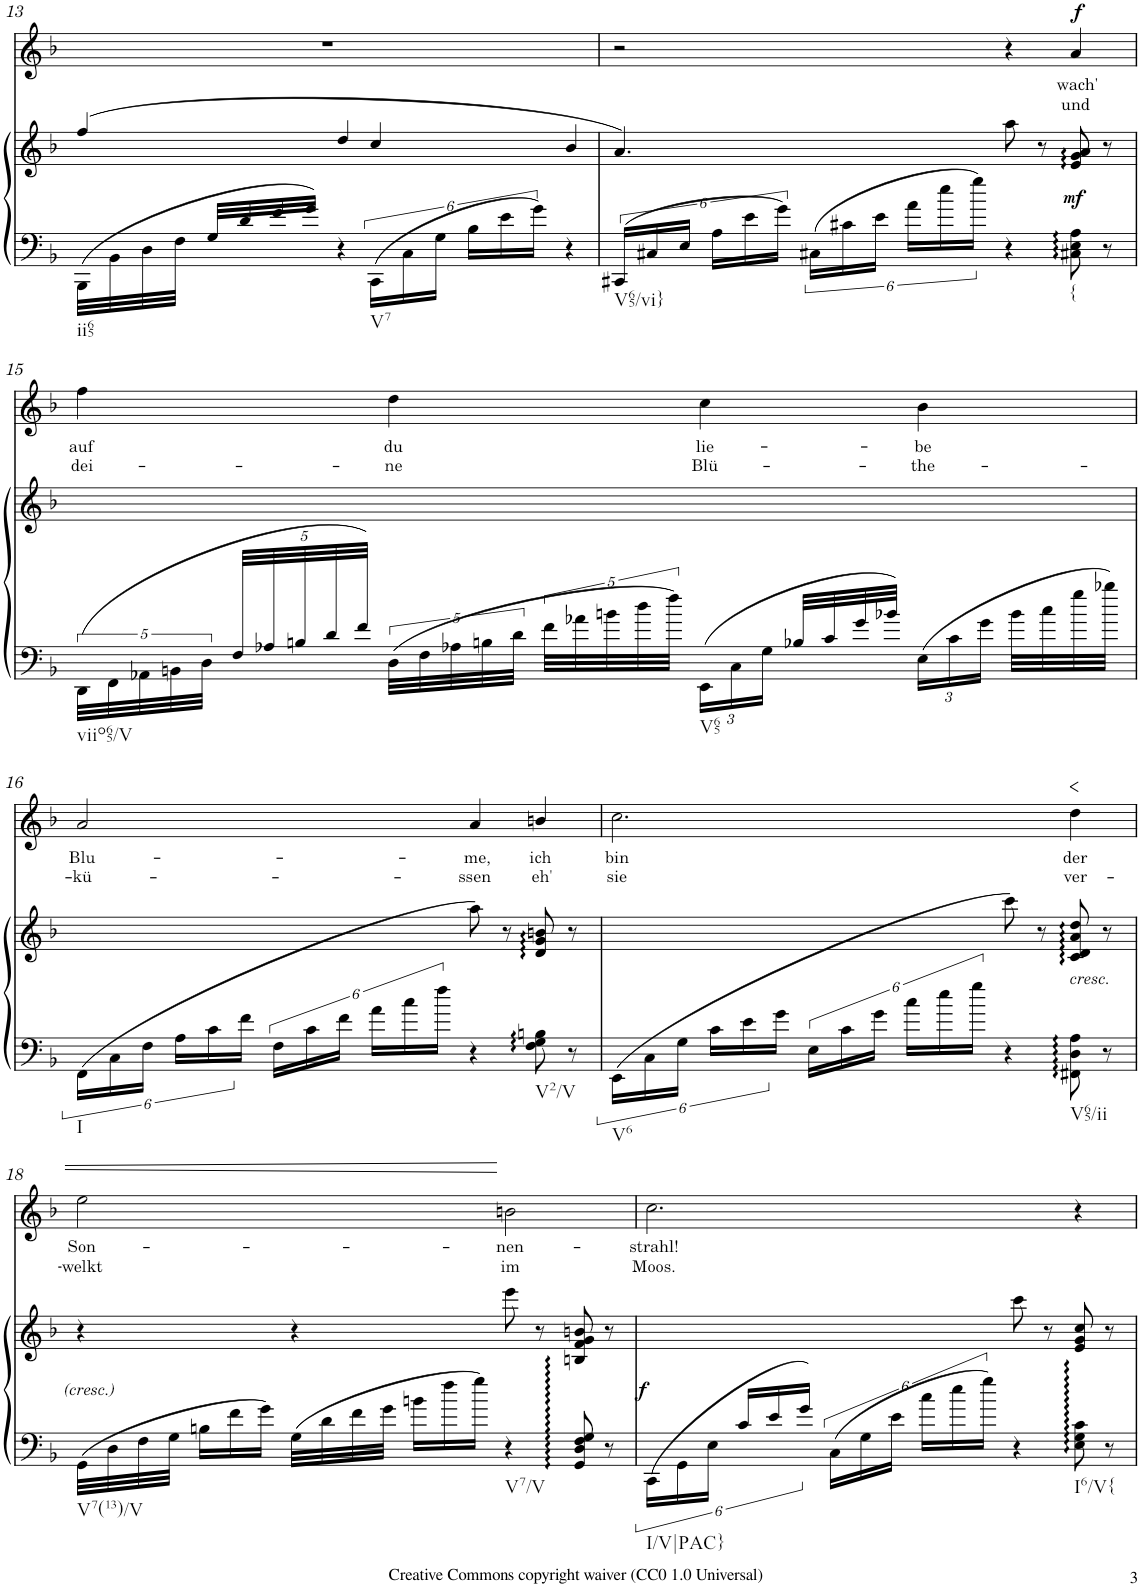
**kern	**kern	**dynam	**kern	**text	**text	**dynam
*part2	*part2	*part2	*part1	*part1	*part1	*part1
*staff3	*staff2	*staff2/3	*staff1	*staff1	*staff1	*staff1
*I"Piano	*	*	*I"Voice	*	*	*
*I'Pno	*	*	*	*	*	*
!!LO:PB:g=z
*clefF4	*clefG2	*	*clefG2	*	*	*
*k[b-]	*k[b-]	*	*k[b-]	*	*	*
*M4/4	*M4/4	*	*M4/4	*	*	*
*met(c)	*met(c)	*	*met(c)	*	*	*
=13	=13	=13	=13	=13	=13	=13
!LO:TX:b:t=ii65	!	!	!	!	!	!
32BBB-\LLL	(>4ff/	.	1r	.	.	.
32BB-\	.	.	.	.	.	.
32D\	.	.	.	.	.	.
32F\JJJ	.	.	.	.	.	.
32G/LLL	.	.	.	.	.	.
32d/	.	.	.	.	.	.
32f/	.	.	.	.	.	.
32g/JJJ	.	.	.	.	.	.
4r	4dd/	.	.	.	.	.
!LO:TX:b:t=V7	!	!	!	!	!	!
24CC\LL	4cc/	.	.	.	.	.
24C\	.	.	.	.	.	.
24G\JJ	.	.	.	.	.	.
24B-\LL	.	.	.	.	.	.
24e\	.	.	.	.	.	.
24g\JJ	.	.	.	.	.	.
4r	4b-/	.	.	.	.	.
=14	=14	=14	=14	=14	=14	=14
!LO:TX:b:t=V65/vi}	!	!	!	!	!	!
24CC#X/LL	4.a/)	.	2r	.	.	.
24C#X/	.	.	.	.	.	.
24E/JJ	.	.	.	.	.	.
24A\LL	.	.	.	.	.	.
24e\	.	.	.	.	.	.
24g\JJ	.	.	.	.	.	.
24C#X\LL	.	.	.	.	.	.
24c#X\	.	.	.	.	.	.
24e\JJ	.	.	.	.	.	.
24a\LL	8ryy	.	.	.	.	.
24ee\	.	.	.	.	.	.
24gg\JJ	.	.	.	.	.	.
4r	8aa\	.	4r	.	.	.
.	8r	.	.	.	.	.
!LO:TX:b:t={	!	!	!	!	!	!
!	!	!LO:DY:b	!	!LO:LY:b	!LO:LY:b	!LO:DY:a
8C#X\ 8E\ 8A\	8e/ 8g/ 8a/	mf	4a/	wach'	und	f
8r	8r	.	.	.	.	.
!!LO:LB:g=z
=15	=15	=15	=15	=15	=15	=15
!LO:TX:b:t=viio65/V	!	!	!	!	!	!
!	!	!	!	!LO:LY:b	!LO:LY:b	!
40DD\LLL	1ryy	.	4ff\	auf	dei-	.
40FF\	.	.	.	.	.	.
40AA-X\	.	.	.	.	.	.
40BBn\	.	.	.	.	.	.
40D\JJJ	.	.	.	.	.	.
*Xbrackettup	*	*	*	*	*	*
40F/LLL	.	.	.	.	.	.
40A-X/	.	.	.	.	.	.
40Bn/	.	.	.	.	.	.
40d/	.	.	.	.	.	.
40f/JJJ	.	.	.	.	.	.
*brackettup	*	*	*	*	*	*
!	!	!	!	!LO:LY:b	!LO:LY:b	!
40D\LLL	.	.	4dd\	du	-ne	.
40F\	.	.	.	.	.	.
40A-X\	.	.	.	.	.	.
40Bn\	.	.	.	.	.	.
40d\JJJ	.	.	.	.	.	.
40f\LLL	.	.	.	.	.	.
40a-X\	.	.	.	.	.	.
40bn\	.	.	.	.	.	.
40dd\	.	.	.	.	.	.
40ff\JJJ	.	.	.	.	.	.
*Xbrackettup	*	*	*	*	*	*
!LO:TX:b:t=V65	!	!	!	!	!	!
!	!	!	!	!LO:LY:b	!LO:LY:b	!
24EE\LL	.	.	4cc\	lie-	Blü-	.
24C\	.	.	.	.	.	.
24G\JJ	.	.	.	.	.	.
32B-X/LLL	.	.	.	.	.	.
32c/	.	.	.	.	.	.
32g/	.	.	.	.	.	.
32b-X/JJJ	.	.	.	.	.	.
!	!	!	!	!LO:LY:b	!LO:LY:b	!
24E\LL	.	.	4b-\	-be	-the-	.
24c\	.	.	.	.	.	.
24g\JJ	.	.	.	.	.	.
32b-\LLL	.	.	.	.	.	.
32cc\	.	.	.	.	.	.
32gg\	.	.	.	.	.	.
32bb-X\JJJ	.	.	.	.	.	.
!!LO:LB:g=z
=16	=16	=16	=16	=16	=16	=16
*brackettup	*	*	*	*	*	*
!LO:TX:b:t=I	!	!	!	!	!	!
!	!	!	!	!LO:LY:b	!LO:LY:b	!
(24FF\LL	2ryy	.	2a/	Blu-	-kü-	.
24C\	.	.	.	.	.	.
24F\JJ	.	.	.	.	.	.
24A\LL	.	.	.	.	.	.
24c\	.	.	.	.	.	.
24f\JJ	.	.	.	.	.	.
24F\LL	.	.	.	.	.	.
24c\	.	.	.	.	.	.
24f\JJ	.	.	.	.	.	.
24a\LL	.	.	.	.	.	.
24cc\	.	.	.	.	.	.
24ff\JJ	.	.	.	.	.	.
!	!	!	!	!LO:LY:b	!LO:LY:b	!
4r	(8aa\	.	4a/	-me,	-ssen	.
.	8r	.	.	.	.	.
!LO:TX:b:t=V2/V	!	!	!	!	!	!
!	!	!	!	!LO:LY:b	!LO:LY:b	!
8F\ 8G\ 8Bn\	8d/ 8g/ 8bn/	.	4bn/	ich	eh'	.
8r	8r	.	.	.	.	.
=17	=17	=17	=17	=17	=17	=17
!LO:TX:b:t=V6	!	!	!	!	!	!
!	!	!	!	!LO:LY:b	!LO:LY:b	!
24EE\LL	2ryy	.	2.cc\	bin	sie	.
24C\	.	.	.	.	.	.
24G\JJ	.	.	.	.	.	.
24c\LL	.	.	.	.	.	.
24e\	.	.	.	.	.	.
24g\JJ	.	.	.	.	.	.
24E\LL	.	.	.	.	.	.
24c\	.	.	.	.	.	.
24g\JJ	.	.	.	.	.	.
24cc\LL	.	.	.	.	.	.
24ee\	.	.	.	.	.	.
24gg\JJ	.	.	.	.	.	.
4r	8ccc\)	.	.	.	.	.
.	8r	.	.	.	.	.
!	!LO:TX:b:i:t=cresc.	!	!	!	!	!
!LO:TX:b:t=V65/ii	!	!	!	!	!	!
!	!	!	!	!LO:LY:b	!LO:LY:b	!LO:HP:b
8FF#X\ 8D\ 8A\	8c/ 8d/ 8a/ 8dd/	.	4dd\	der	ver-	<
8r	8r	.	.	.	.	.
!!LO:LB:g=z
=18	=18	=18	=18	=18	=18	=18
!LO:TX:b:t=V7(13)/V	!	!	!	!	!	!
!	!	!	!	!LO:LY:b	!LO:LY:b	!
32GG\LLL	4r	.	2ee\	Son-	-welkt	.
32D\	.	.	.	.	.	.
32F\	.	.	.	.	.	.
32G\JJJ	.	.	.	.	.	.
*Xbrackettup	*	*	*	*	*	*
24Bn\LL	.	.	.	.	.	.
24f\	.	.	.	.	.	.
24g\JJ	.	.	.	.	.	.
32G\LLL	4r	.	.	.	.	.
32d\	.	.	.	.	.	.
32f\	.	.	.	.	.	.
32g\JJJ	.	.	.	.	.	.
*brackettup	*	*	*	*	*	*
24bn\LL	.	.	.	.	.	.
24ff\	.	.	.	.	.	.
24gg\JJ	.	.	.	.	.	.
!LO:TX:b:t=V7/V	!	!	!	!	!	!
!	!	!	!	!LO:LY:b	!LO:LY:b	!
4r	8eee\	.	2bn\	-nen-	im	[
.	8r	.	.	.	.	.
8GG/ 8D/ 8F/ 8G/	8Bn/ 8f/ 8g/ 8bn/	.	.	.	.	.
8r	8r	.	.	.	.	.
=19	=19	=19	=19	=19	=19	=19
!LO:TX:b:t=I/V|PAC}	!	!	!	!	!	!
!	!	!LO:DY:b	!	!LO:LY:b	!LO:LY:b	!
24CC\LL	2ryy	f	2.cc\	-strahl!	Moos.	.
24GG\	.	.	.	.	.	.
24E\JJ	.	.	.	.	.	.
24c/LL	.	.	.	.	.	.
24e/	.	.	.	.	.	.
24g/JJ	.	.	.	.	.	.
24C\LL	.	.	.	.	.	.
24G\	.	.	.	.	.	.
24e\JJ	.	.	.	.	.	.
24cc\LL	.	.	.	.	.	.
24ee\	.	.	.	.	.	.
24gg\JJ	.	.	.	.	.	.
4r	8ccc\	.	.	.	.	.
.	8r	.	.	.	.	.
!LO:TX:b:t=I6/V{	!	!	!	!	!	!
8E\ 8G\ 8c\	8e/ 8g/ 8cc/	.	4r	.	.	.
8r	8r	.	.	.	.	.
=	=	=	=	=	=	=
*-	*-	*-	*-	*-	*-	*-
